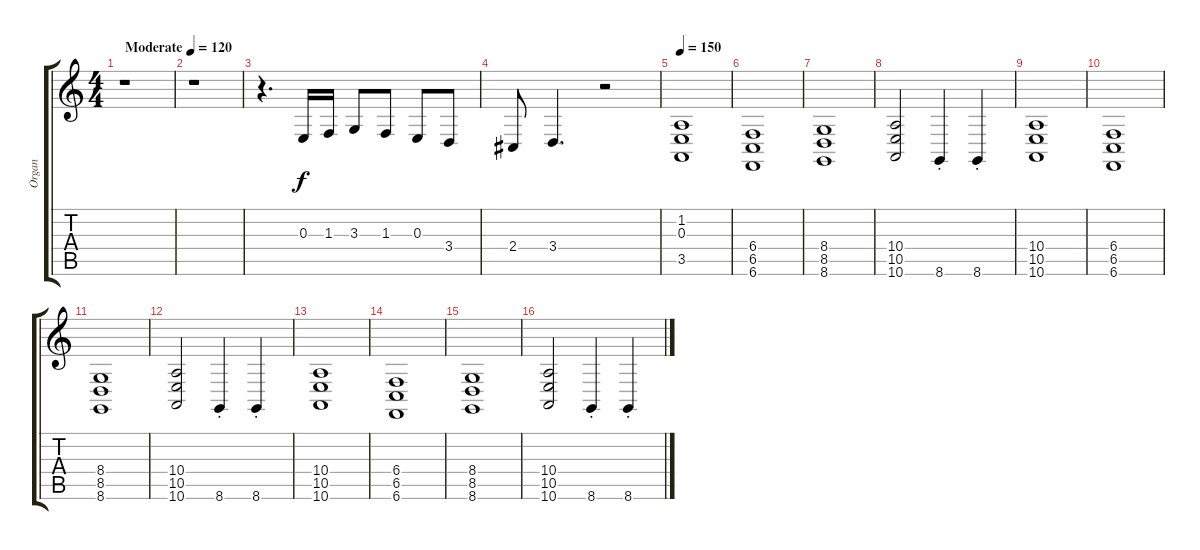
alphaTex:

\track ("Organ" "Organ") {instrument churchorgan}
\staff {score tabs}
\tuning (Db4 Ab3 E3 B2 Gb2 B1) {hide}
\ts (4 4)
\tempo (120 "Moderate")
\clef g2
\ks c
r.1{dy f instrument churchorgan} |
r.1 |
r.4{d} 0.3.16 1.3.16 3.3.8 1.3.8 0.3.8 3.4.8 |
2.4.8 3.4.4{d} r.2 |
\tempo 150
(1.2 0.3 3.5).1{instrument churchorgan} |
(6.4 6.5 6.6).1 |
(8.4 8.5 8.6).1 |
(10.4 10.5 10.6).2 8.6{st}.4 8.6{st}.4 |
(10.4 10.5 10.6).1 |
(6.4 6.5 6.6).1 |
(8.4 8.5 8.6).1 |
(10.4 10.5 10.6).2 8.6{st}.4 8.6{st}.4 |
(10.4 10.5 10.6).1{instrument churchorgan} |
(6.4 6.5 6.6).1 |
(8.4 8.5 8.6).1 |
(10.4 10.5 10.6).2 8.6{st}.4 8.6{st}.4
